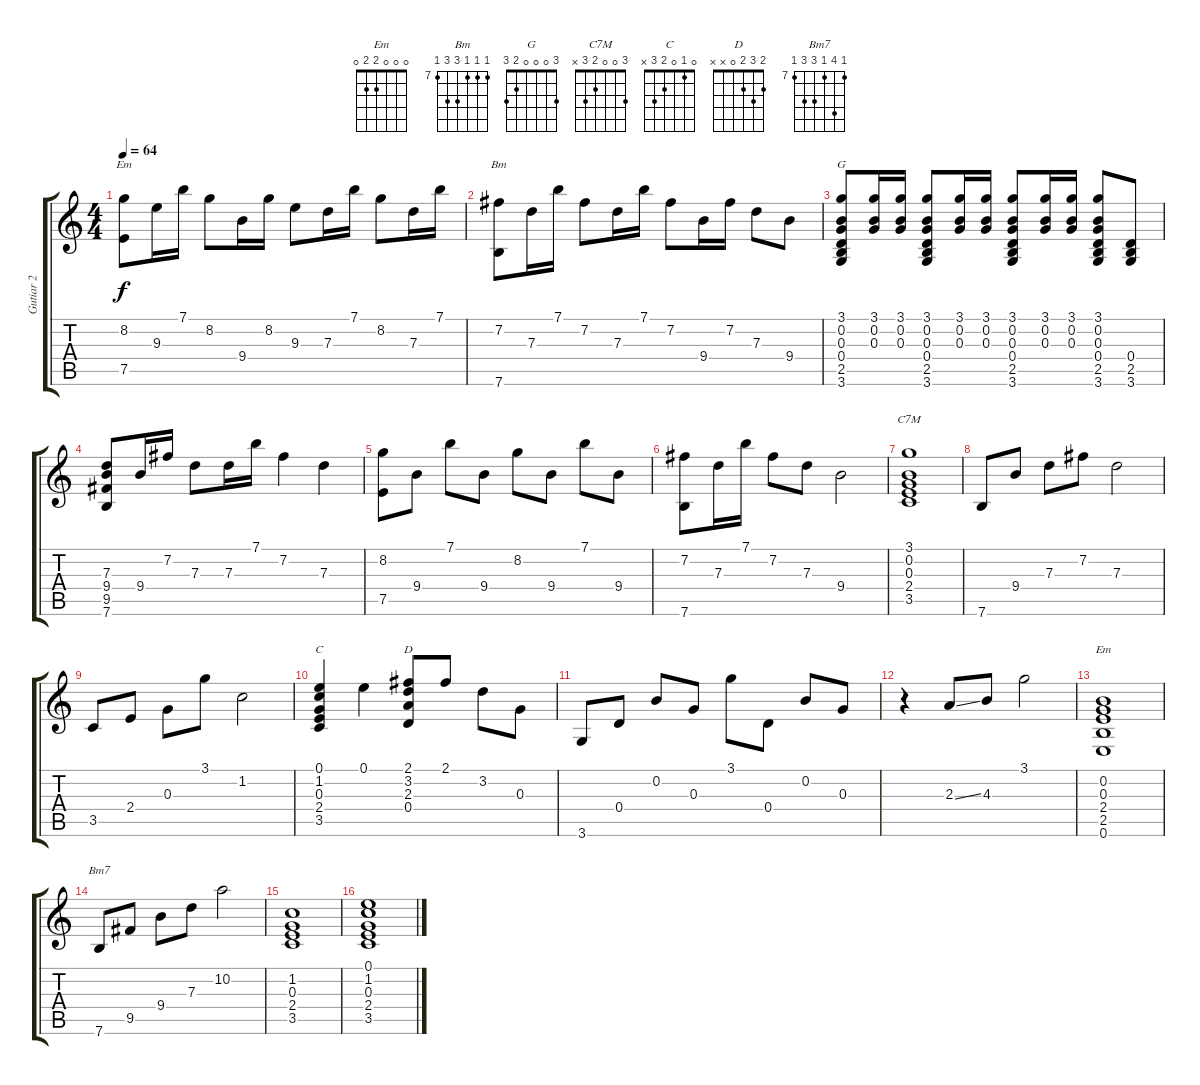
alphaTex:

\track ("Gutiar 2" "Gutiar 2") {instrument acousticguitarsteel}
\staff {score tabs}
\tuning (E4 B3 G3 D3 A2 E2) {hide}
\chord ("Em" 7 8 9 9 7 x) {firstfret 7}
\chord ("Bm" 7 7 7 9 9 7) {firstfret 7}
\chord ("G" 3 0 0 0 2 3)
\chord ("C7M" 3 0 0 2 3 x)
\chord ("C" 0 1 0 2 3 x)
\chord ("D" 2 3 2 0 x x)
\chord ("Em" 0 0 0 2 2 0)
\chord ("Bm7" 7 10 7 9 9 7) {firstfret 7}
\ts (4 4)
\tempo 64
\clef g2
\ks c
(8.2 7.5).8{ch "Em" dy f} 9.3.16 7.1.16 8.2.8 9.4.16 8.2.16 9.3.8 7.3.16 7.1.16 8.2.8 7.3.16 7.1.16 |
(7.2 7.6).8{ch "Bm"} 7.3.16 7.1.16 7.2.8 7.3.16 7.1.16 7.2.8 9.4.16 7.2.16 7.3.8 9.4.8 |
(3.1 0.2 0.3 0.4 2.5 3.6).8{ch "G"} (3.1 0.2 0.3).16 (3.1 0.2 0.3).16 (3.1 0.2 0.3 0.4 2.5 3.6).8 (3.1 0.2 0.3).16 (3.1 0.2 0.3).16 (3.1 0.2 0.3 0.4 2.5 3.6).8 (3.1 0.2 0.3).16 (3.1 0.2 0.3).16 (3.1 0.2 0.3 0.4 2.5 3.6).8 (0.4 2.5 3.6).8 |
(7.3 9.4 9.5 7.6).8 9.4.16 7.2.16 7.3.8 7.3.16 7.1.16 7.2.4 7.3.4 |
(8.2 7.5).8 9.4.8 7.1.8 9.4.8 8.2.8 9.4.8 7.1.8 9.4.8 |
(7.2 7.6).8 7.3.16 7.1.16 7.2.8 7.3.8 9.4.2 |
(3.1 0.2 0.3 2.4 3.5).1{ch "C7M"} |
7.6.8 9.4.8 7.3.8 7.2.8 7.3.2 |
3.5.8 2.4.8 0.3.8 3.1.8 1.2.2 |
(0.1 1.2 0.3 2.4 3.5).4{ch "C"} 0.1.4 (2.1 3.2 2.3 0.4).8{ch "D"} 2.1.8 3.2.8 0.3.8 |
3.6.8 0.4.8 0.2.8 0.3.8 3.1.8 0.4.8 0.2.8 0.3.8 |
r.4 2.3{ss}.8 4.3.8 3.1.2 |
(0.2 0.3 2.4 2.5 0.6).1{ch "Em"} |
7.6.8{ch "Bm7"} 9.5.8 9.4.8 7.3.8 10.2.2 |
(1.2 0.3 2.4 3.5).1 |
(0.1 1.2 0.3 2.4 3.5).1
